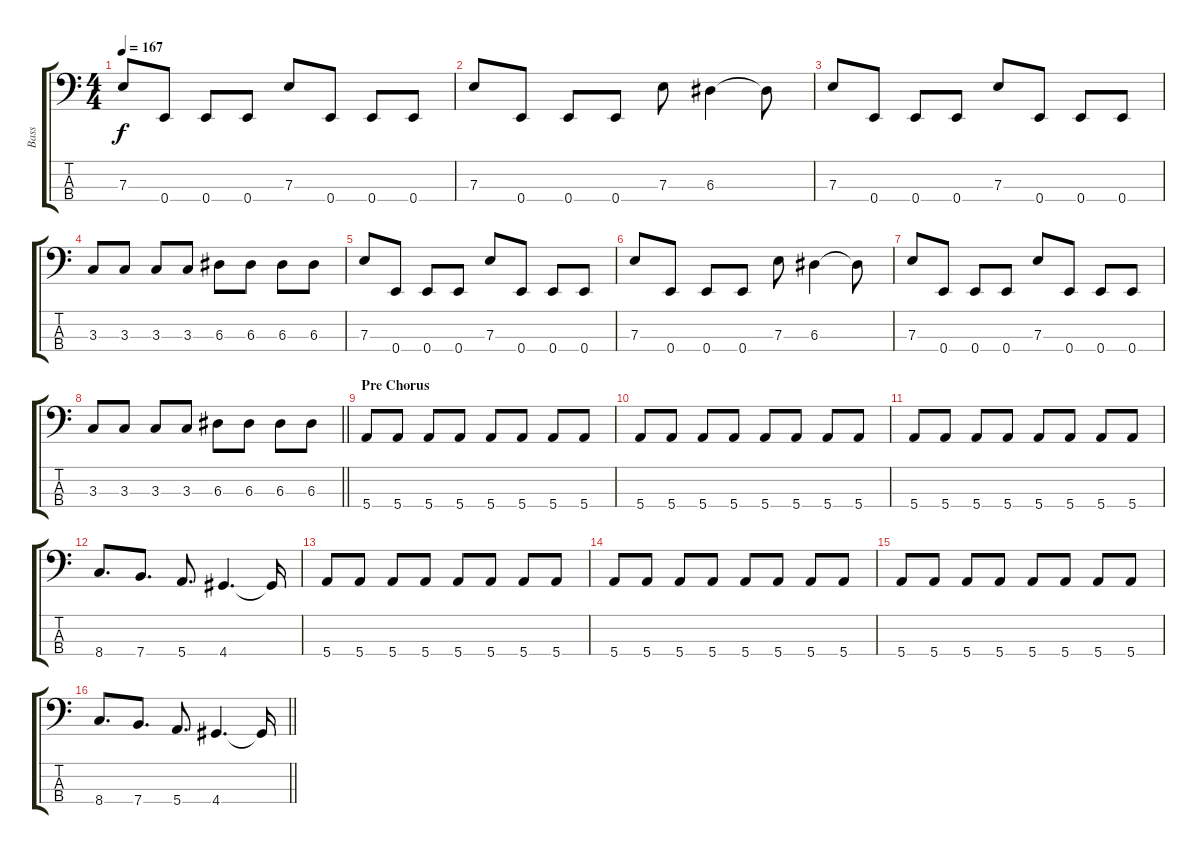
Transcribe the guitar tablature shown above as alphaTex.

\track ("Bass" "Bass") {instrument electricbassfinger}
\staff {score tabs}
\tuning (G2 D2 A1 E1) {hide}
\ts (4 4)
\tempo 167
\clef f4
\ks c
7.3.8{dy f} 0.4.8 0.4.8 0.4.8 7.3.8 0.4.8 0.4.8 0.4.8 |
7.3.8 0.4.8 0.4.8 0.4.8 7.3.8 6.3.4 6.3{t}.8 |
7.3.8 0.4.8 0.4.8 0.4.8 7.3.8 0.4.8 0.4.8 0.4.8 |
3.3.8 3.3.8 3.3.8 3.3.8 6.3.8 6.3.8 6.3.8 6.3.8 |
7.3.8 0.4.8 0.4.8 0.4.8 7.3.8 0.4.8 0.4.8 0.4.8 |
7.3.8 0.4.8 0.4.8 0.4.8 7.3.8 6.3.4 6.3{t}.8 |
7.3.8 0.4.8 0.4.8 0.4.8 7.3.8 0.4.8 0.4.8 0.4.8 |
\barLineRight lightlight
3.3.8 3.3.8 3.3.8 3.3.8 6.3.8 6.3.8 6.3.8 6.3.8 |
\section ("" "Pre Chorus")
5.4.8 5.4.8 5.4.8 5.4.8 5.4.8 5.4.8 5.4.8 5.4.8 |
5.4.8 5.4.8 5.4.8 5.4.8 5.4.8 5.4.8 5.4.8 5.4.8 |
5.4.8 5.4.8 5.4.8 5.4.8 5.4.8 5.4.8 5.4.8 5.4.8 |
8.4.8{d} 7.4.8{d} 5.4.8{d} 4.4.4{d} 4.4{t}.16 |
5.4.8 5.4.8 5.4.8 5.4.8 5.4.8 5.4.8 5.4.8 5.4.8 |
5.4.8 5.4.8 5.4.8 5.4.8 5.4.8 5.4.8 5.4.8 5.4.8 |
5.4.8 5.4.8 5.4.8 5.4.8 5.4.8 5.4.8 5.4.8 5.4.8 |
\barLineRight lightlight
8.4.8{d} 7.4.8{d} 5.4.8{d} 4.4.4{d} 4.4{t}.16
